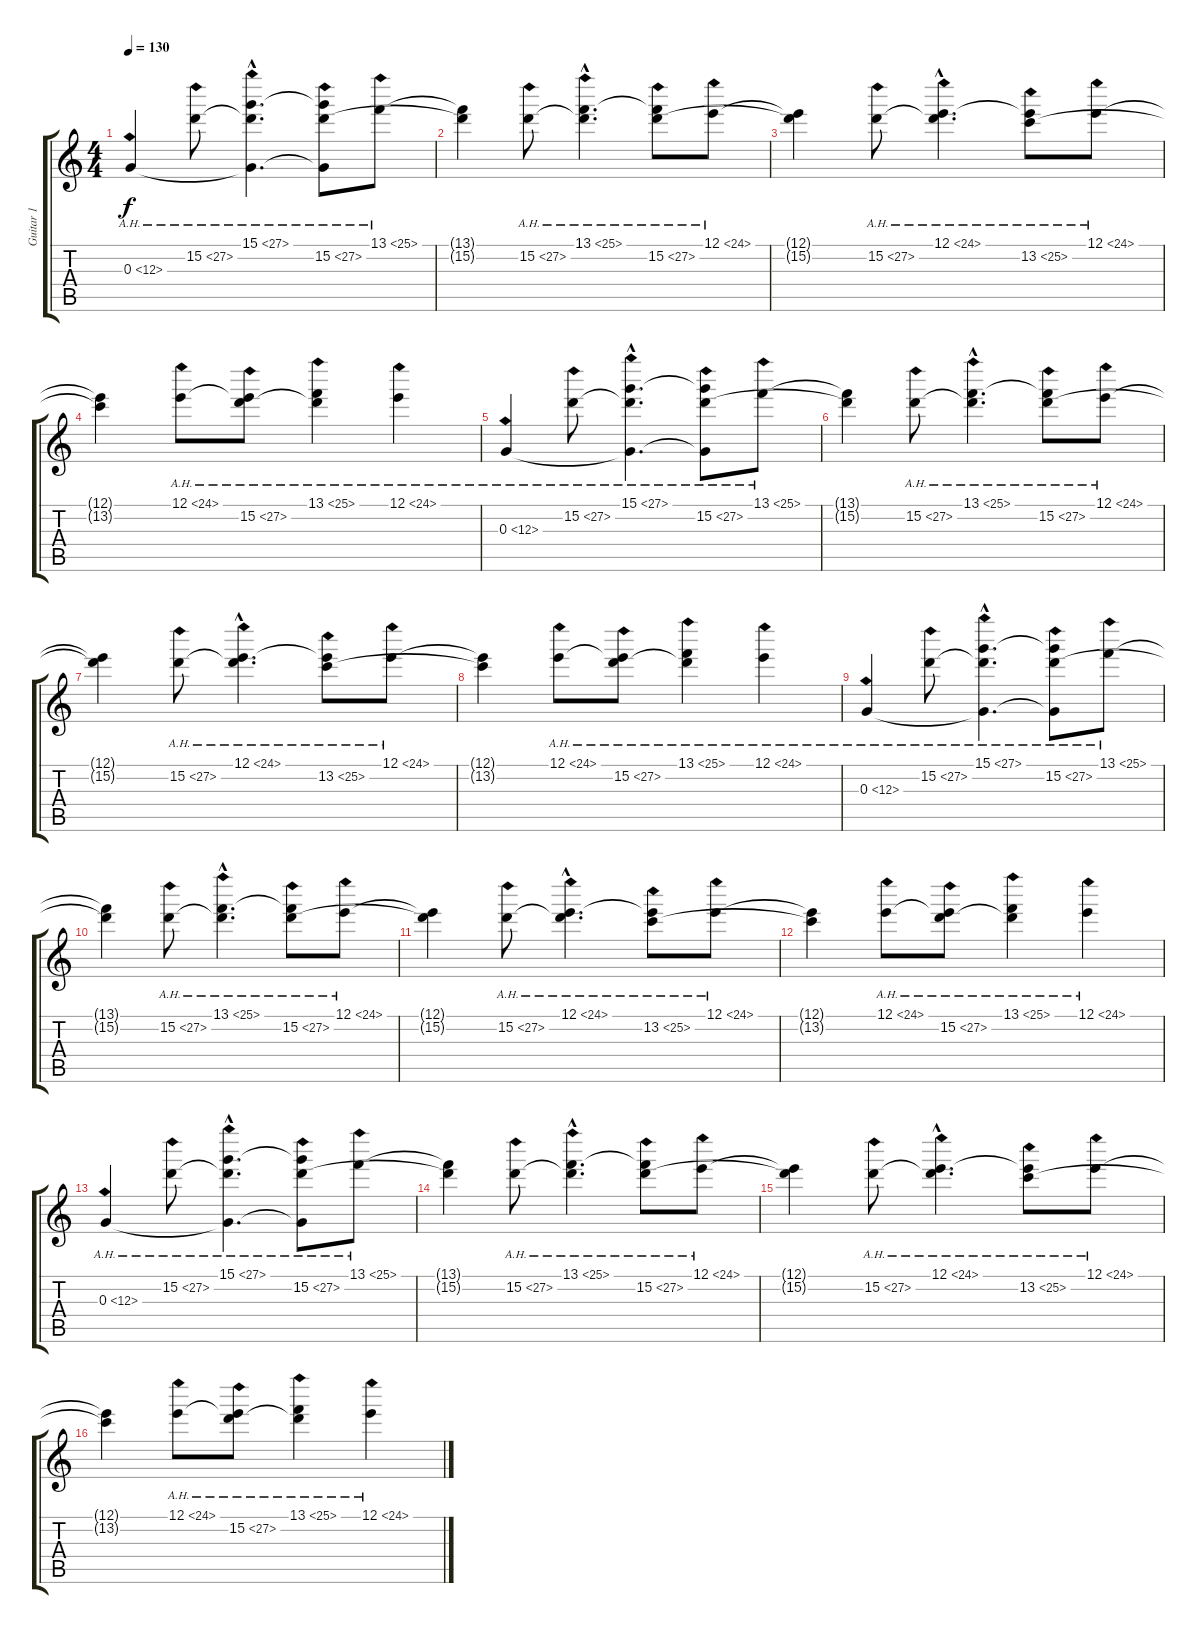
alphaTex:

\track ("Guitar 1" "Guitar 1") {instrument overdrivenguitar}
\staff {score tabs}
\tuning (E4 B3 G3 D3 A2 E2) {hide}
\ts (4 4)
\tempo 130
\clef g2
\ks c
0.3{ah 12}.4{dy f} 15.2{ah 12}.8 (15.1{ah 12 hac} 15.2{hac t} 0.3{hac t}).4{d} (15.1{t} 15.2{ah 12} 0.3{t}).8 13.1{ah 12}.8 |
(13.1{t} 15.2{t}).4 15.2{ah 12}.8 (13.1{ah 12 hac} 15.2{hac t}).4{d} (13.1{t} 15.2{ah 12}).8 12.1{ah 12}.8 |
(12.1{t} 15.2{t}).4 15.2{ah 12}.8 (12.1{ah 12 hac} 15.2{hac t}).4{d} (12.1{t} 13.2{ah 12}).8 12.1{ah 12}.8 |
(12.1{t} 13.2{t}).4 12.1{ah 12}.8 (12.1{t} 15.2{ah 12}).8 (13.1{ah 12} 15.2{t}).4 12.1{ah 12}.4 |
0.3{ah 12}.4 15.2{ah 12}.8 (15.1{ah 12 hac} 15.2{hac t} 0.3{hac t}).4{d} (15.1{t} 15.2{ah 12} 0.3{t}).8 13.1{ah 12}.8 |
(13.1{t} 15.2{t}).4 15.2{ah 12}.8 (13.1{ah 12 hac} 15.2{hac t}).4{d} (13.1{t} 15.2{ah 12}).8 12.1{ah 12}.8 |
(12.1{t} 15.2{t}).4 15.2{ah 12}.8 (12.1{ah 12 hac} 15.2{hac t}).4{d} (12.1{t} 13.2{ah 12}).8 12.1{ah 12}.8 |
(12.1{t} 13.2{t}).4 12.1{ah 12}.8 (12.1{t} 15.2{ah 12}).8 (13.1{ah 12} 15.2{t}).4 12.1{ah 12}.4 |
0.3{ah 12}.4 15.2{ah 12}.8 (15.1{ah 12 hac} 15.2{hac t} 0.3{hac t}).4{d} (15.1{t} 15.2{ah 12} 0.3{t}).8 13.1{ah 12}.8 |
(13.1{t} 15.2{t}).4 15.2{ah 12}.8 (13.1{ah 12 hac} 15.2{hac t}).4{d} (13.1{t} 15.2{ah 12}).8 12.1{ah 12}.8 |
(12.1{t} 15.2{t}).4 15.2{ah 12}.8 (12.1{ah 12 hac} 15.2{hac t}).4{d} (12.1{t} 13.2{ah 12}).8 12.1{ah 12}.8 |
(12.1{t} 13.2{t}).4 12.1{ah 12}.8 (12.1{t} 15.2{ah 12}).8 (13.1{ah 12} 15.2{t}).4 12.1{ah 12}.4 |
0.3{ah 12}.4 15.2{ah 12}.8 (15.1{ah 12 hac} 15.2{hac t} 0.3{hac t}).4{d} (15.1{t} 15.2{ah 12} 0.3{t}).8 13.1{ah 12}.8 |
(13.1{t} 15.2{t}).4 15.2{ah 12}.8 (13.1{ah 12 hac} 15.2{hac t}).4{d} (13.1{t} 15.2{ah 12}).8 12.1{ah 12}.8 |
(12.1{t} 15.2{t}).4 15.2{ah 12}.8 (12.1{ah 12 hac} 15.2{hac t}).4{d} (12.1{t} 13.2{ah 12}).8 12.1{ah 12}.8 |
(12.1{t} 13.2{t}).4 12.1{ah 12}.8 (12.1{t} 15.2{ah 12}).8 (13.1{ah 12} 15.2{t}).4 12.1{ah 12}.4
